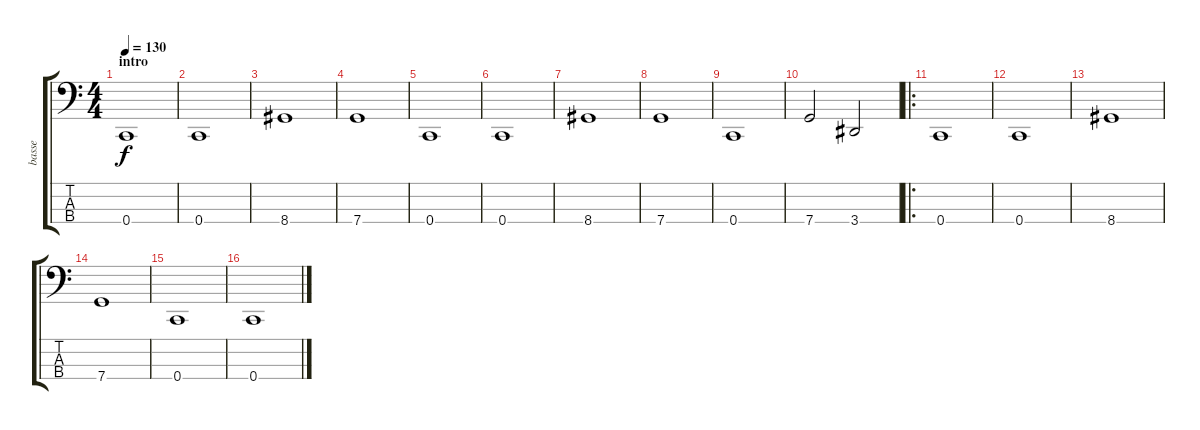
\track ("basse" "basse") {instrument electricbasspick}
\staff {score tabs}
\tuning (F2 C2 G1 C1) {hide}
\ts (4 4)
\section ("" "intro")
\tempo 130
\clef f4
\ks c
0.4.1{dy f instrument electricbasspick} |
0.4.1 |
8.4.1 |
7.4.1 |
0.4.1 |
0.4.1 |
8.4.1 |
7.4.1 |
0.4.1 |
7.4.2 3.4.2 |
\ro
0.4.1 |
0.4.1 |
8.4.1 |
7.4.1 |
0.4.1 |
0.4.1
